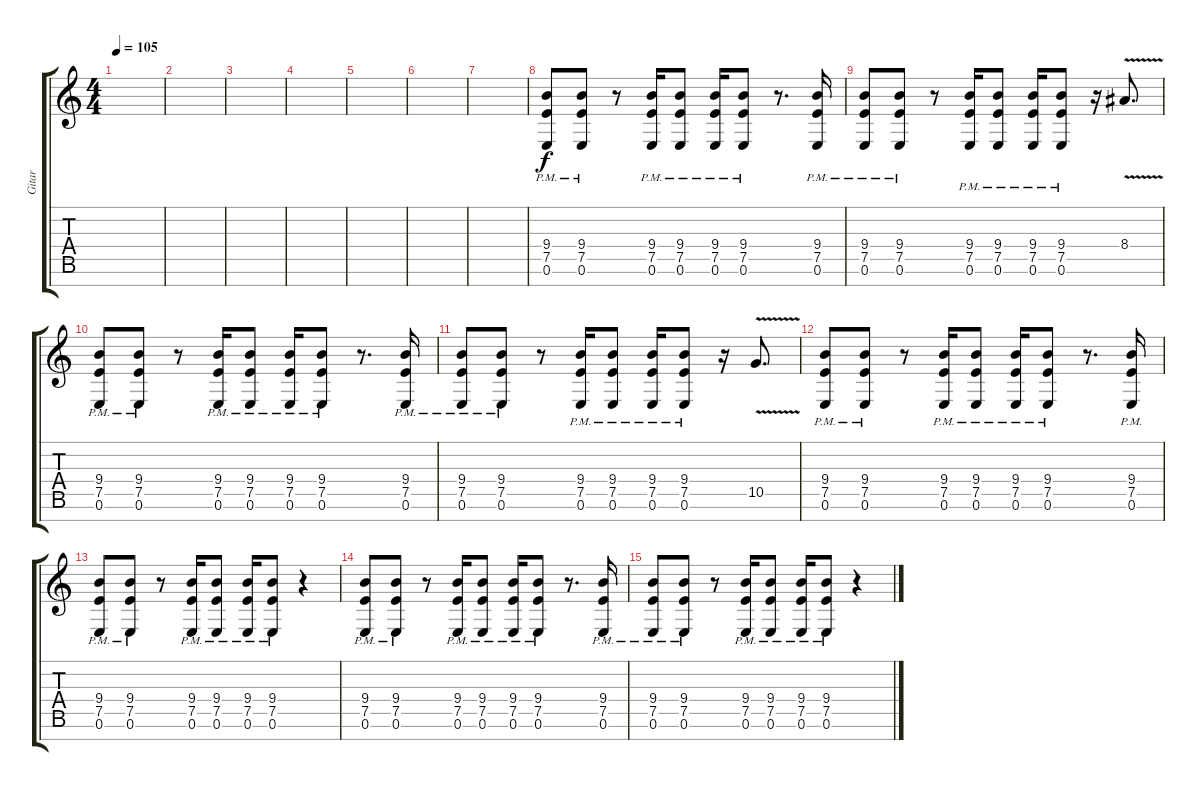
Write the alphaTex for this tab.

\track ("Gitar" "Gitar") {instrument overdrivenguitar}
\staff {score tabs}
\tuning (E4 B3 G3 D3 A2 E2 B1) {hide}
\ts (4 4)
\tempo 105
\clef g2
\ks c
|
|
|
|
|
|
|
(9.4{pm} 7.5{pm} 0.6{pm}).8 (9.4{pm} 7.5{pm} 0.6{pm}).8 r.8 (9.4{pm} 7.5{pm} 0.6{pm}).16 (9.4{pm} 7.5{pm} 0.6{pm}).8 (9.4{pm} 7.5{pm} 0.6{pm}).16 (9.4{pm} 7.5{pm} 0.6{pm}).8 r.8{d} (9.4{pm} 7.5{pm} 0.6{pm}).16 |
(9.4{pm} 7.5{pm} 0.6{pm}).8 (9.4{pm} 7.5{pm} 0.6{pm}).8 r.8 (9.4{pm} 7.5{pm} 0.6{pm}).16 (9.4{pm} 7.5{pm} 0.6{pm}).8 (9.4{pm} 7.5{pm} 0.6{pm}).16 (9.4{pm} 7.5{pm} 0.6{pm}).8 r.16 8.4{v}.8{d} |
(9.4{pm} 7.5{pm} 0.6{pm}).8 (9.4{pm} 7.5{pm} 0.6{pm}).8 r.8 (9.4{pm} 7.5{pm} 0.6{pm}).16 (9.4{pm} 7.5{pm} 0.6{pm}).8 (9.4{pm} 7.5{pm} 0.6{pm}).16 (9.4{pm} 7.5{pm} 0.6{pm}).8 r.8{d} (9.4{pm} 7.5{pm} 0.6{pm}).16 |
(9.4{pm} 7.5{pm} 0.6{pm}).8 (9.4{pm} 7.5{pm} 0.6{pm}).8 r.8 (9.4{pm} 7.5{pm} 0.6{pm}).16 (9.4{pm} 7.5{pm} 0.6{pm}).8 (9.4{pm} 7.5{pm} 0.6{pm}).16 (9.4{pm} 7.5{pm} 0.6{pm}).8 r.16 10.5{v}.8{d} |
(9.4{pm} 7.5{pm} 0.6{pm}).8 (9.4{pm} 7.5{pm} 0.6{pm}).8 r.8 (9.4{pm} 7.5{pm} 0.6{pm}).16 (9.4{pm} 7.5{pm} 0.6{pm}).8 (9.4{pm} 7.5{pm} 0.6{pm}).16 (9.4{pm} 7.5{pm} 0.6{pm}).8 r.8{d} (9.4{pm} 7.5{pm} 0.6{pm}).16 |
(9.4{pm} 7.5{pm} 0.6{pm}).8 (9.4{pm} 7.5{pm} 0.6{pm}).8 r.8 (9.4{pm} 7.5{pm} 0.6{pm}).16 (9.4{pm} 7.5{pm} 0.6{pm}).8 (9.4{pm} 7.5{pm} 0.6{pm}).16 (9.4{pm} 7.5{pm} 0.6{pm}).8 r.4 |
(9.4{pm} 7.5{pm} 0.6{pm}).8 (9.4{pm} 7.5{pm} 0.6{pm}).8 r.8 (9.4{pm} 7.5{pm} 0.6{pm}).16 (9.4{pm} 7.5{pm} 0.6{pm}).8 (9.4{pm} 7.5{pm} 0.6{pm}).16 (9.4{pm} 7.5{pm} 0.6{pm}).8 r.8{d} (9.4{pm} 7.5{pm} 0.6{pm}).16 |
(9.4{pm} 7.5{pm} 0.6{pm}).8 (9.4{pm} 7.5{pm} 0.6{pm}).8 r.8 (9.4{pm} 7.5{pm} 0.6{pm}).16 (9.4{pm} 7.5{pm} 0.6{pm}).8 (9.4{pm} 7.5{pm} 0.6{pm}).16 (9.4{pm} 7.5{pm} 0.6{pm}).8 r.4
